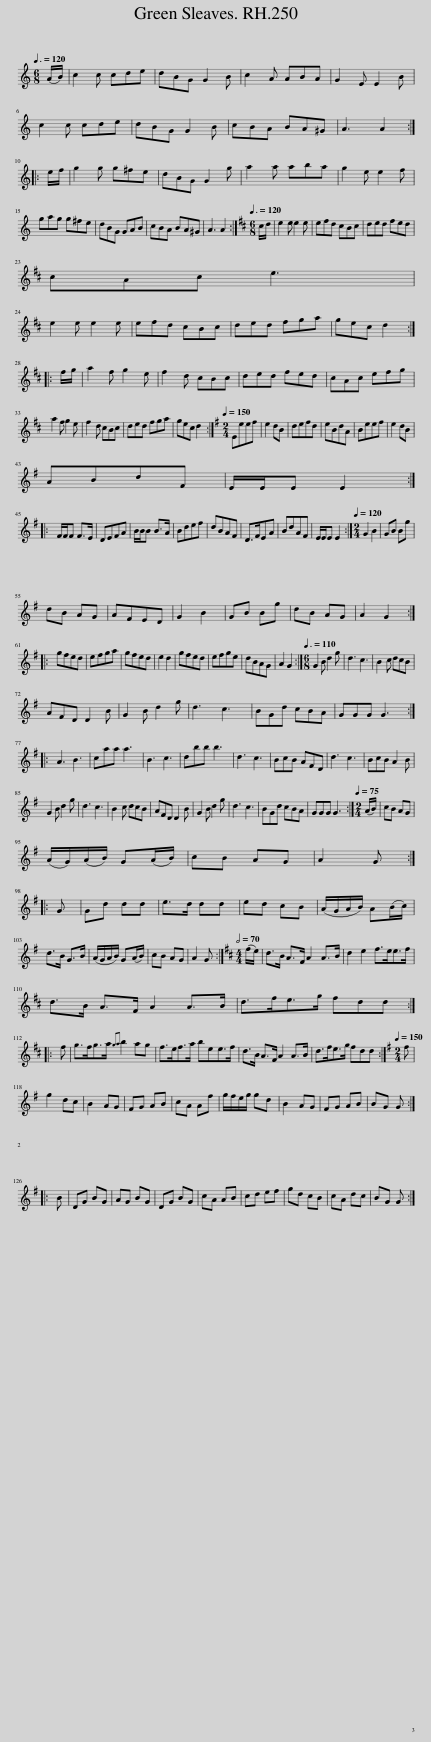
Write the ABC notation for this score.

X:1
L:1/8
Q:3/8=120
M:6/8
I:linebreak $
K:C
V:1 treble
V:1
 (A/B/) | c2 c cde | dBG G2 B | c2 A ABA | G2 E E2 B |$ %5
 c2 c cde | dBG G2 B | cBA BA^G | A3 A2 ::$ e/f/ | %10
 g2 g g^fe | dBG G2 g | a2 a aba | g2 e e2 f |$ gag g^fe | %15
 dBG GAB | cBA BA^G | A3 A2 :|[K:D][M:6/8][Q:3/8=120] c/d/ | e2 e e2 e | %20
 efd cBc | ded fed |$ cAc e3 |$ e2 e e2 e | efd cBc | %25
 ded fga | gec d2 ::$ f/g/ | a2 f g2 e | f2 d cBc | %30
 ded fed | cAc efg |$ a2 f g2 e | f2 d cBc | ded fga | %35
 gec d2 :|[K:G][M:2/4][Q:1/4=150] Eeef | e2 dB | defd | eBdA | %40
 Beef | e2 dB |$ ABdF | E/E/E E2 ::$ F/F/F F>E | %45
 DEFA | B/B/B B>A | Bdef | dBAF | D>FEA | %50
 BdAF | E/E/E E2 :|[M:2/4][Q:1/4=120] G2 B2 | GB Bg |$ dB AG | %55
 AFED | G2 B2 | GB Bg | dB AG | A2 G2 ::$ %60
 gfed | efga | gfed | e2 d2 | gfed | %65
 efge | dBAG | A2 G2 :|[M:6/8][Q:3/8=110] G2 B d2 g | d3 c3 | %70
 B2 c dcB |$ AFD D2 B | G2 B d2 g | d3 c3 | BGd cBA | %75
 GGG G3 ::$ A3 B3 | caa a3 | B3 c3 | dbb b3 | %80
 d3 c3 | BcB AFD | d3 c3 | BcB A2 B |$ G2 B d2 g | %85
 d3 c3 | B2 c dcB | AFD D2 B | G2 B d2 g | d3 c3 | %90
 BGd cBA | GGG G3 :|[M:2/4][Q:1/4=75] (A/B/) | cB AG |$ (A/G/)(A/B/) G(A/B/) | %95
 cB AG | A2 G ::$ G | Gd dd | e>d dd | %100
 ed cB | (A/G/A/B/) A(B/c/) |$ d>B G>B | (A/G/A/B/) G(A/B/) | cB AG | %105
 A2 G :|[K:D][M:4/4][Q:1/2=70] (f/e/) | d>B A>F A2 A>B | d2 e2 f>ee>f |$ d>B A>F A2 A>B | %110
 d>fe>g fdd ::$ f | g>fg>a{ga} b2 ag | f>ef>a bee>f | d>B A>F A2 A>B | %115
 d>fe>g fdd :|[K:G][M:2/4][Q:1/4=150] f |$ g2 dc | B2 AG | FG AB | %120
 cA Af | g/f/e/g/ gd | B2 AG | FG AB | BG G ::$ %125
 B | DG BG | AG BG | DG BG | cA AB | %130
 cd ef | gd cB | cA dc | BG G :| %134
